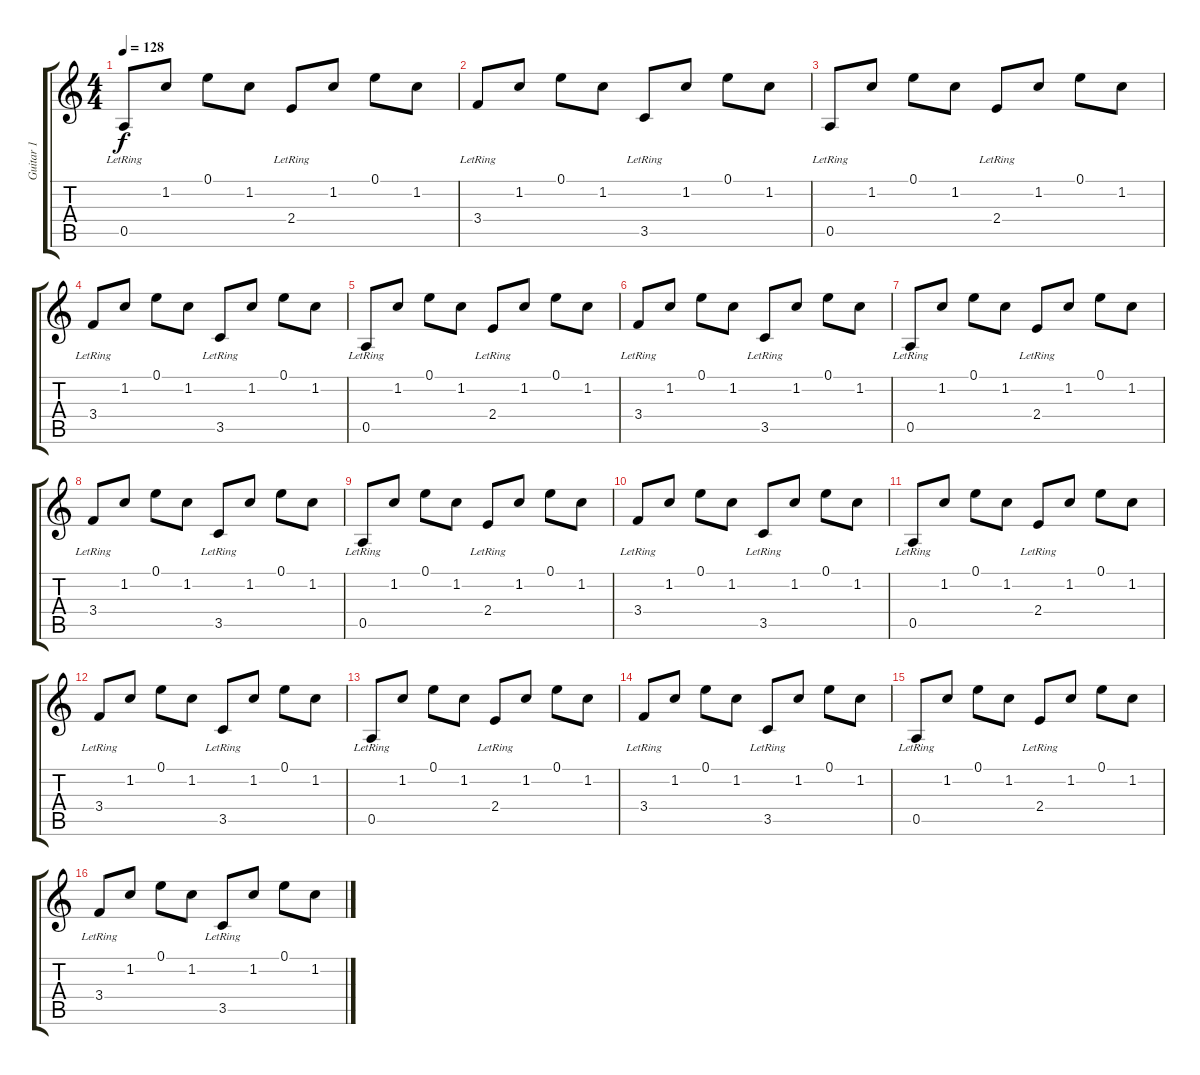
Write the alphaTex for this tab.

\track ("Guitar 1" "Guitar 1") {instrument acousticguitarsteel}
\staff {score tabs}
\tuning (E4 B3 G3 D3 A2 E2) {hide}
\ts (4 4)
\tempo 128
\clef g2
\ks c
0.5{lr}.8{dy f} 1.2.8 0.1.8 1.2.8 2.4{lr}.8 1.2.8 0.1.8 1.2.8 |
3.4{lr}.8 1.2.8 0.1.8 1.2.8 3.5{lr}.8 1.2.8 0.1.8 1.2.8 |
0.5{lr}.8 1.2.8 0.1.8 1.2.8 2.4{lr}.8 1.2.8 0.1.8 1.2.8 |
3.4{lr}.8 1.2.8 0.1.8 1.2.8 3.5{lr}.8 1.2.8 0.1.8 1.2.8 |
0.5{lr}.8 1.2.8 0.1.8 1.2.8 2.4{lr}.8 1.2.8 0.1.8 1.2.8 |
3.4{lr}.8 1.2.8 0.1.8 1.2.8 3.5{lr}.8 1.2.8 0.1.8 1.2.8 |
0.5{lr}.8 1.2.8 0.1.8 1.2.8 2.4{lr}.8 1.2.8 0.1.8 1.2.8 |
3.4{lr}.8 1.2.8 0.1.8 1.2.8 3.5{lr}.8 1.2.8 0.1.8 1.2.8 |
0.5{lr}.8 1.2.8 0.1.8 1.2.8 2.4{lr}.8 1.2.8 0.1.8 1.2.8 |
3.4{lr}.8 1.2.8 0.1.8 1.2.8 3.5{lr}.8 1.2.8 0.1.8 1.2.8 |
0.5{lr}.8 1.2.8 0.1.8 1.2.8 2.4{lr}.8 1.2.8 0.1.8 1.2.8 |
3.4{lr}.8 1.2.8 0.1.8 1.2.8 3.5{lr}.8 1.2.8 0.1.8 1.2.8 |
0.5{lr}.8 1.2.8 0.1.8 1.2.8 2.4{lr}.8 1.2.8 0.1.8 1.2.8 |
3.4{lr}.8 1.2.8 0.1.8 1.2.8 3.5{lr}.8 1.2.8 0.1.8 1.2.8 |
0.5{lr}.8 1.2.8 0.1.8 1.2.8 2.4{lr}.8 1.2.8 0.1.8 1.2.8 |
3.4{lr}.8 1.2.8 0.1.8 1.2.8 3.5{lr}.8 1.2.8 0.1.8 1.2.8
